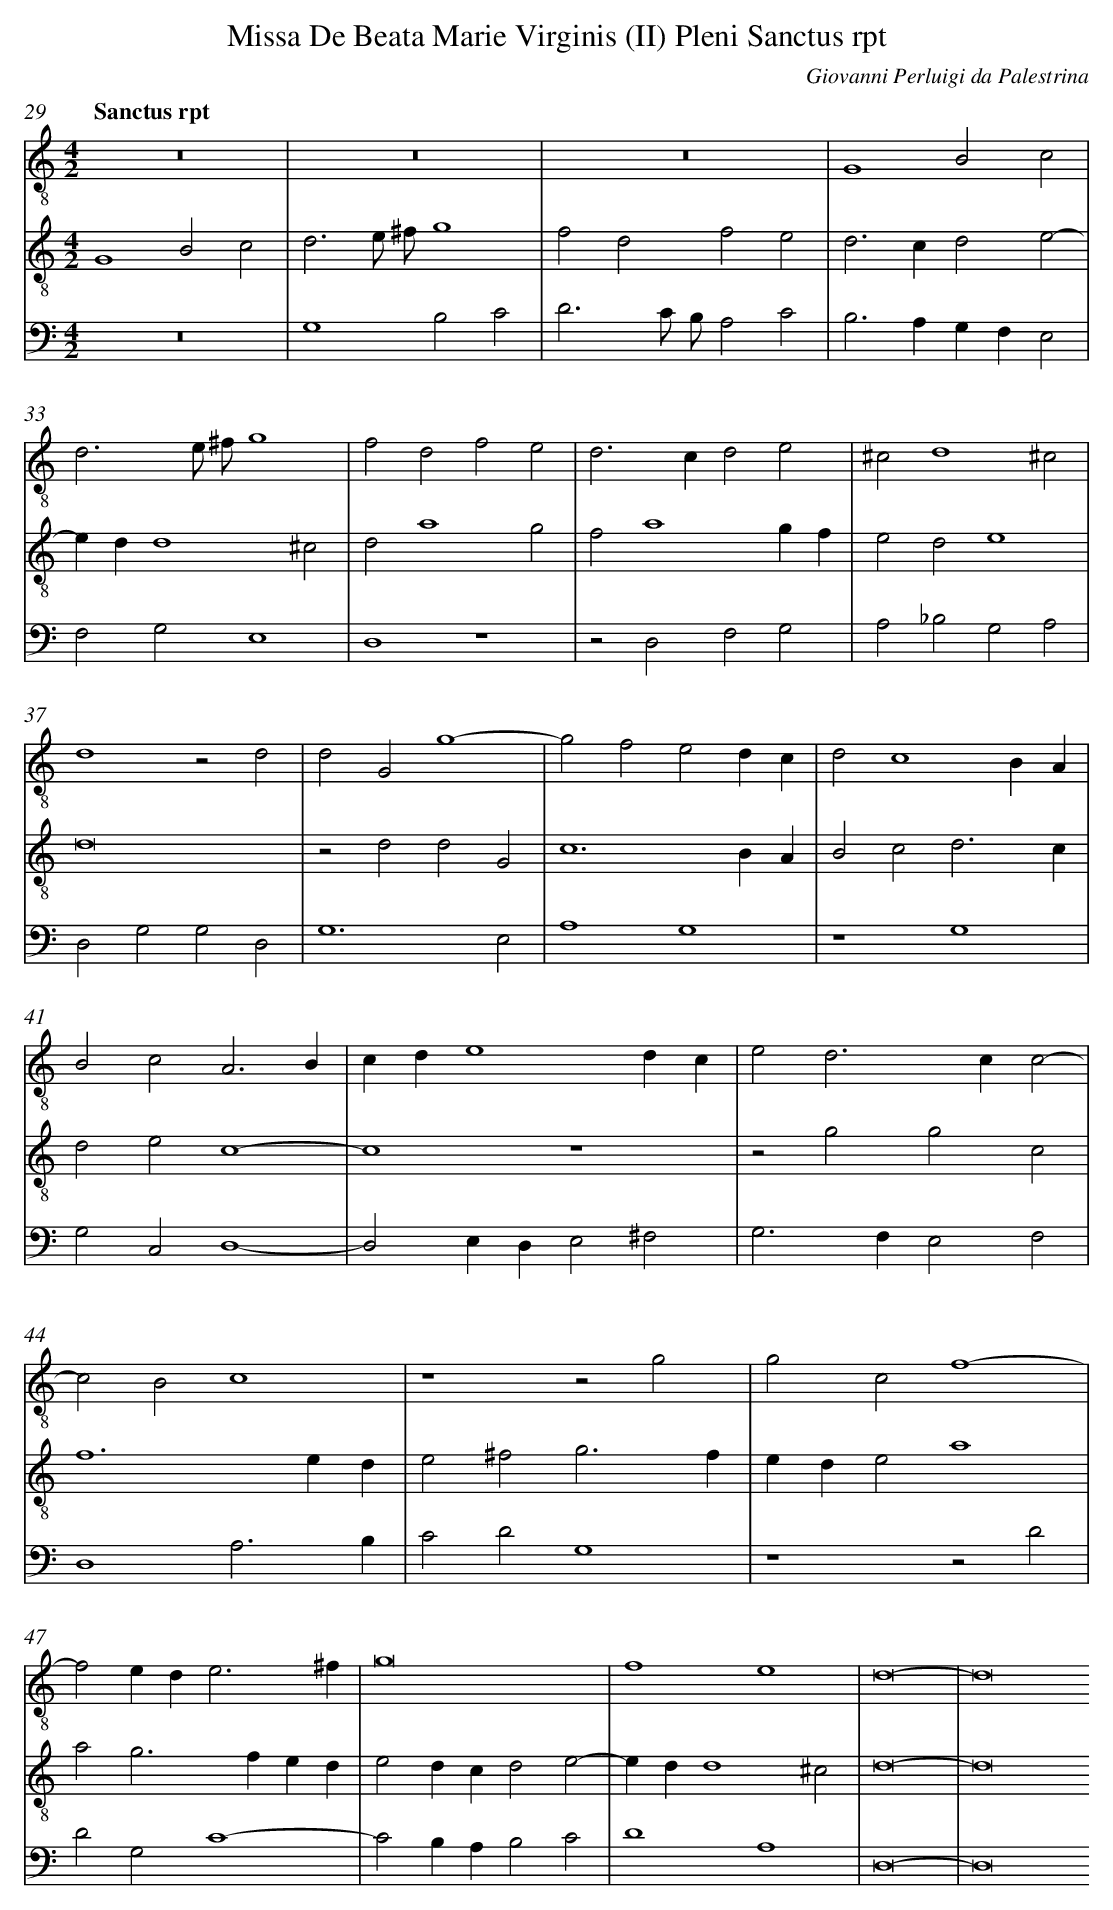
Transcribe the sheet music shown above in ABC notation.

X:1
T: Missa De Beata Marie Virginis (II) Pleni Sanctus rpt
C: Giovanni Perluigi da Palestrina
L: 1/4
M: 4/2
Q: "Sanctus rpt"
V: 1 clef=treble-8
V: 2 clef=treble-8
V: 3 clef=bass
K: C
[V:1] z8 |
[V:2] G4B2c2 |
[V:3] z8 |
[V:1] z8 |
[V:2] d3e/ ^f/g4 |
[V:3] G,4B,2C2 |
[V:1] z8 |
[V:2] f2d2f2e2 |
[V:3] D3C/ B,/A,2C2 |
[V:1] G4B2c2 |
[V:2] d2>c2d2e2- |
[V:3] B,2>A,2G,F,E,2 |
[V:1] d3e/ ^f/g4 |
[V:2] edd4^c2 |
[V:3] F,2G,2E,4 |
[V:1] f2d2f2e2 |
[V:2] d2a4g2 |
[V:3] D,4z4 |
[V:1] d2>c2d2e2 |
[V:2] f2a4gf |
[V:3] z2D,2F,2G,2 |
[V:1] ^c2d4^c2 |
[V:2] e2d2e4 |
[V:3] A,2_B,2G,2A,2 |
[V:1] d4z2d2 |
[V:2] d8 |
[V:3] D,2G,2G,2D,2 |
[V:1] d2G2g4- |
[V:2] z2d2d2G2 |
[V:3] G,6E,2 |
[V:1] g2f2e2dc |
[V:2] c6BA |
[V:3] A,4G,4 |
[V:1] d2c4BA |
[V:2] B2c2d3c |
[V:3] z4G,4 |
[V:1] B2c2A3B |
[V:2] d2e2c4- |
[V:3] G,2C,2D,4- |
[V:1] cde4dc |
[V:2] c4z4 |
[V:3] D,2E,D,E,2^F,2 |
[V:1] e2d2>c2c2- |
[V:2] z2g2g2c2 |
[V:3] G,2>F,2E,2F,2 |
[V:1] c2B2c4 |
[V:2] f6ed |
[V:3] D,4A,3B, |
[V:1] z4z2g2 |
[V:2] e2^f2g3f |
[V:3] C2D2G,4 |
[V:1] g2c2f4- |
[V:2] ede2a4 |
[V:3] z4z2D2 |
[V:1] f2ed2<e2^f |
[V:2] a2g2>f2ed |
[V:3] D2G,2C4- |
[V:1] g8 |
[V:2] e2dcd2e2- |
[V:3] C2B,A,B,2C2 |
[V:1] f4e4 |
[V:2] edd4^c2 |
[V:3] D4A,4 |
[V:1] d8- |
[V:2] d8- |
[V:3] D,8- |
[V:1] d8
[V:2] d8
[V:3] D,8
